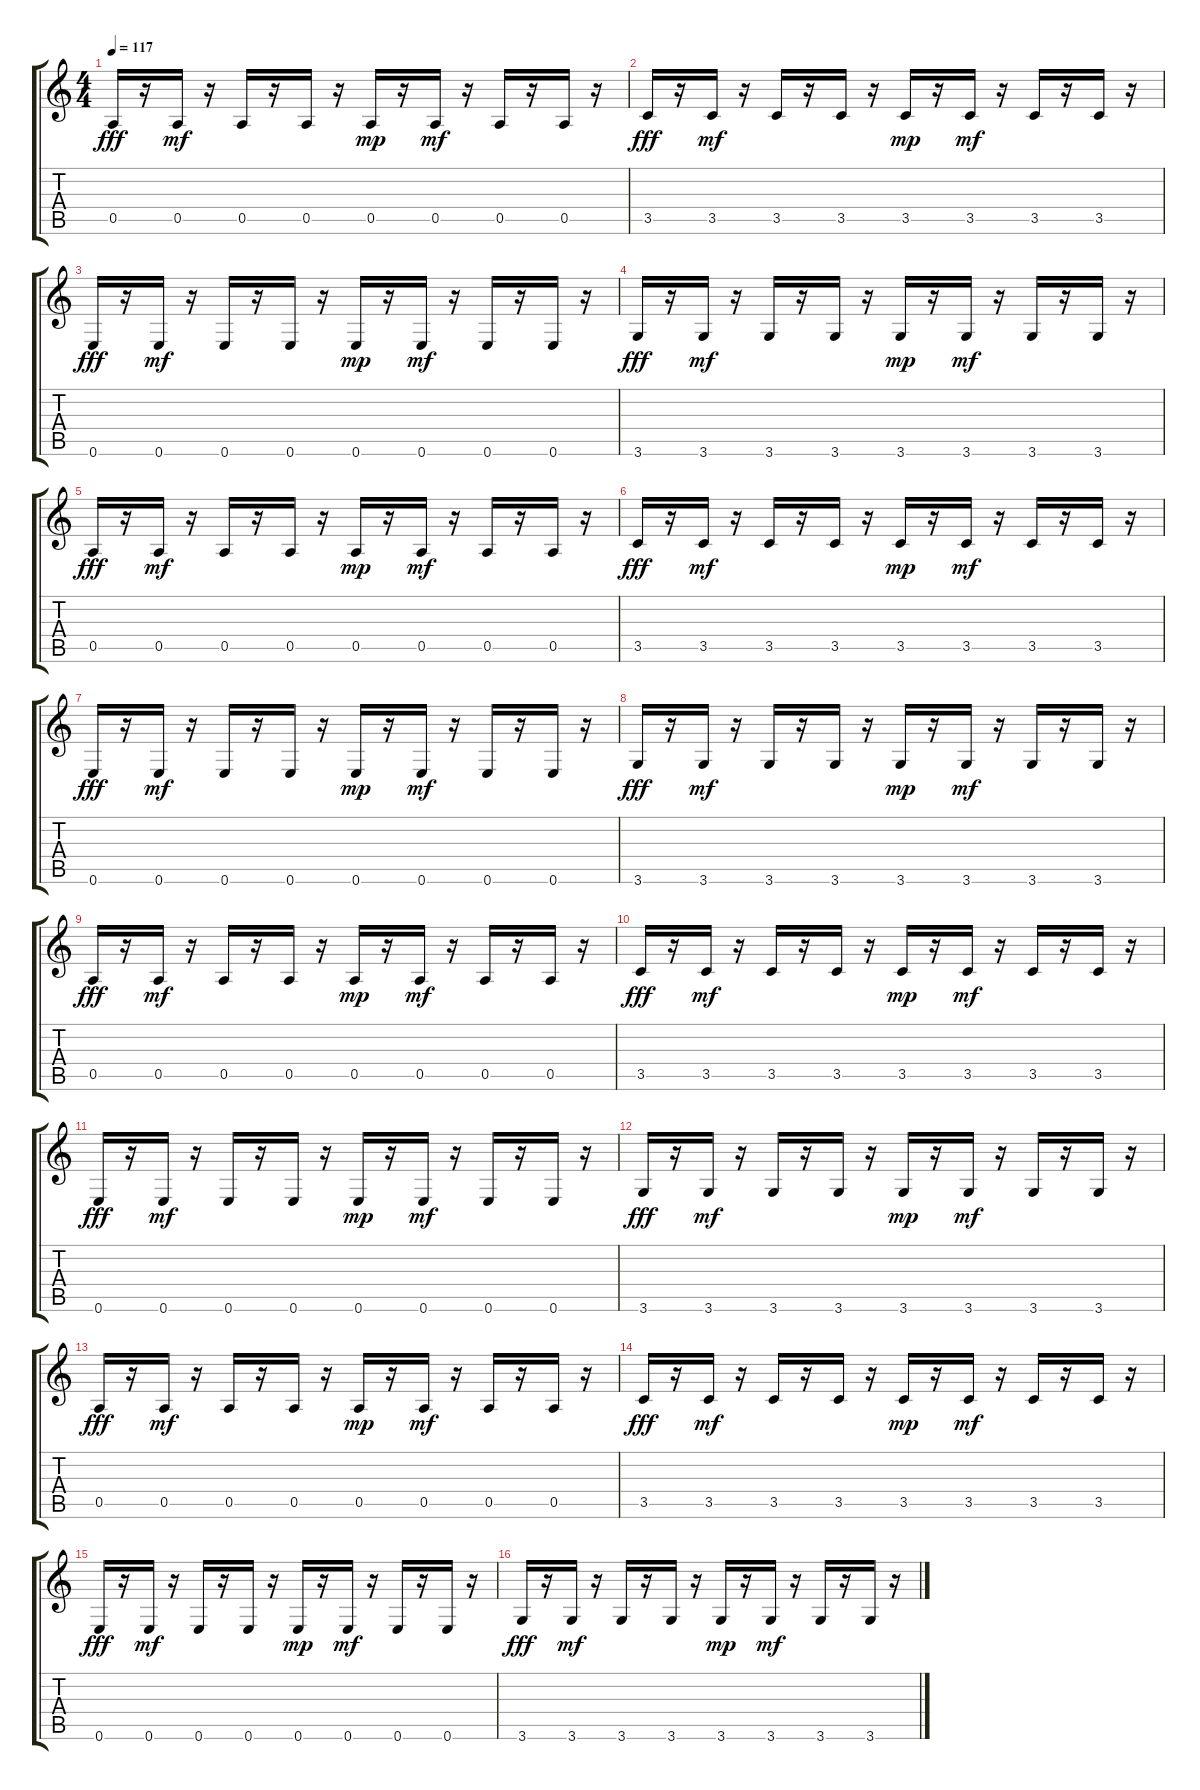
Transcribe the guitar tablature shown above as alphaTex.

\track "" {instrument synthbass1}
\staff {score tabs}
\tuning (E4 B3 G3 D3 A2 E2) {hide}
\ts (4 4)
\tempo 117
\clef g2
\ks c
0.5.16{dy fff} r.16 0.5.16{dy mf} r.16 0.5.16 r.16 0.5.16 r.16 0.5.16{dy mp} r.16 0.5.16{dy mf} r.16 0.5.16 r.16 0.5.16 r.16 |
3.5.16{dy fff} r.16 3.5.16{dy mf} r.16 3.5.16 r.16 3.5.16 r.16 3.5.16{dy mp} r.16 3.5.16{dy mf} r.16 3.5.16 r.16 3.5.16 r.16 |
0.6.16{dy fff} r.16 0.6.16{dy mf} r.16 0.6.16 r.16 0.6.16 r.16 0.6.16{dy mp} r.16 0.6.16{dy mf} r.16 0.6.16 r.16 0.6.16 r.16 |
3.6.16{dy fff} r.16 3.6.16{dy mf} r.16 3.6.16 r.16 3.6.16 r.16 3.6.16{dy mp} r.16 3.6.16{dy mf} r.16 3.6.16 r.16 3.6.16 r.16 |
0.5.16{dy fff} r.16 0.5.16{dy mf} r.16 0.5.16 r.16 0.5.16 r.16 0.5.16{dy mp} r.16 0.5.16{dy mf} r.16 0.5.16 r.16 0.5.16 r.16 |
3.5.16{dy fff} r.16 3.5.16{dy mf} r.16 3.5.16 r.16 3.5.16 r.16 3.5.16{dy mp} r.16 3.5.16{dy mf} r.16 3.5.16 r.16 3.5.16 r.16 |
0.6.16{dy fff} r.16 0.6.16{dy mf} r.16 0.6.16 r.16 0.6.16 r.16 0.6.16{dy mp} r.16 0.6.16{dy mf} r.16 0.6.16 r.16 0.6.16 r.16 |
3.6.16{dy fff} r.16 3.6.16{dy mf} r.16 3.6.16 r.16 3.6.16 r.16 3.6.16{dy mp} r.16 3.6.16{dy mf} r.16 3.6.16 r.16 3.6.16 r.16 |
0.5.16{dy fff} r.16 0.5.16{dy mf} r.16 0.5.16 r.16 0.5.16 r.16 0.5.16{dy mp} r.16 0.5.16{dy mf} r.16 0.5.16 r.16 0.5.16 r.16 |
3.5.16{dy fff} r.16 3.5.16{dy mf} r.16 3.5.16 r.16 3.5.16 r.16 3.5.16{dy mp} r.16 3.5.16{dy mf} r.16 3.5.16 r.16 3.5.16 r.16 |
0.6.16{dy fff} r.16 0.6.16{dy mf} r.16 0.6.16 r.16 0.6.16 r.16 0.6.16{dy mp} r.16 0.6.16{dy mf} r.16 0.6.16 r.16 0.6.16 r.16 |
3.6.16{dy fff} r.16 3.6.16{dy mf} r.16 3.6.16 r.16 3.6.16 r.16 3.6.16{dy mp} r.16 3.6.16{dy mf} r.16 3.6.16 r.16 3.6.16 r.16 |
0.5.16{dy fff} r.16 0.5.16{dy mf} r.16 0.5.16 r.16 0.5.16 r.16 0.5.16{dy mp} r.16 0.5.16{dy mf} r.16 0.5.16 r.16 0.5.16 r.16 |
3.5.16{dy fff} r.16 3.5.16{dy mf} r.16 3.5.16 r.16 3.5.16 r.16 3.5.16{dy mp} r.16 3.5.16{dy mf} r.16 3.5.16 r.16 3.5.16 r.16 |
0.6.16{dy fff} r.16 0.6.16{dy mf} r.16 0.6.16 r.16 0.6.16 r.16 0.6.16{dy mp} r.16 0.6.16{dy mf} r.16 0.6.16 r.16 0.6.16 r.16 |
3.6.16{dy fff} r.16 3.6.16{dy mf} r.16 3.6.16 r.16 3.6.16 r.16 3.6.16{dy mp} r.16 3.6.16{dy mf} r.16 3.6.16 r.16 3.6.16 r.16
